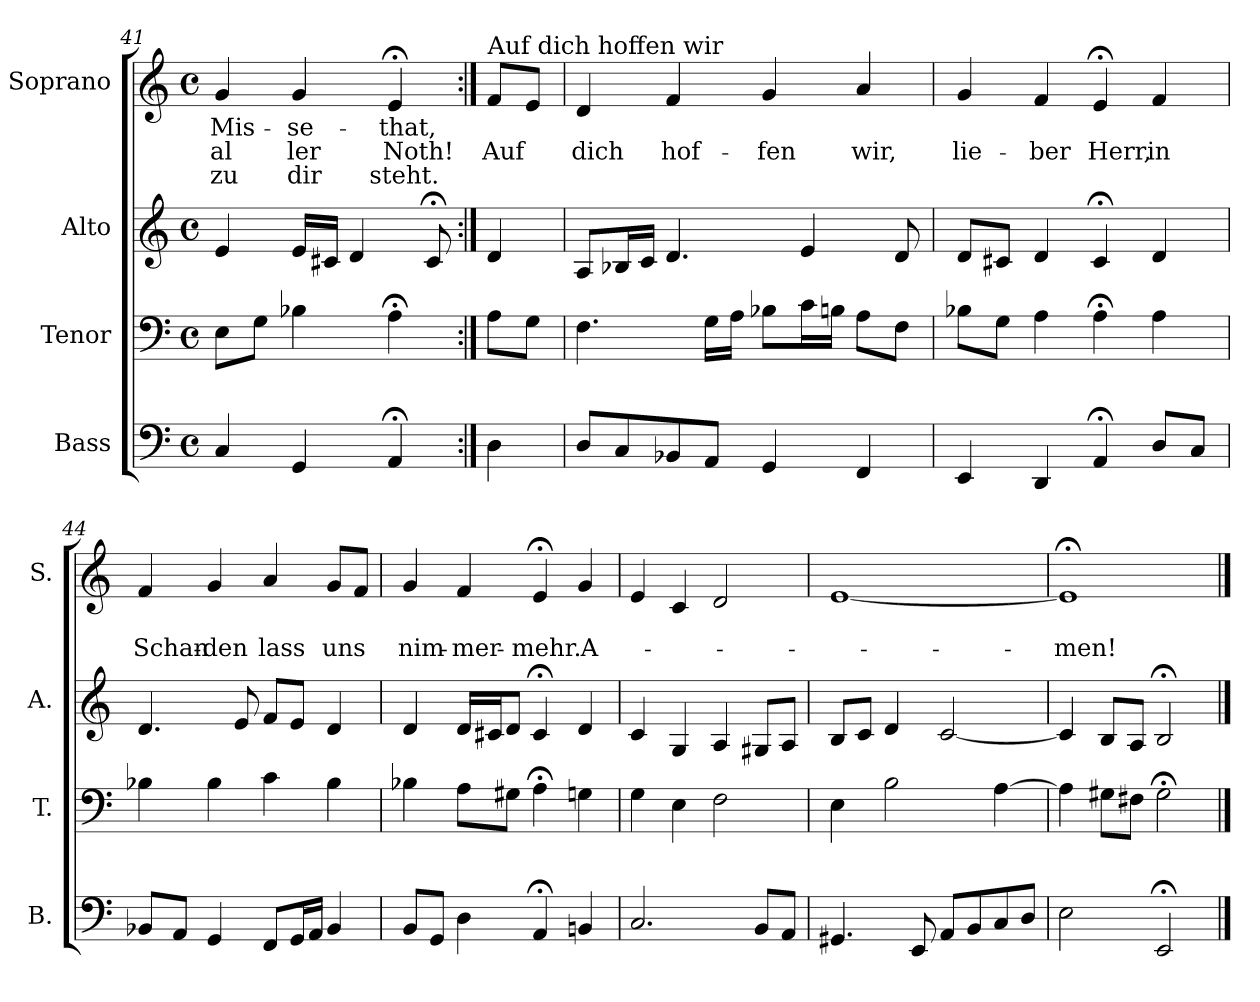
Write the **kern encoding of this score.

**kern	**kern	**kern	**kern	**text	**text	**text
*part4	*part3	*part2	*part1	*part1	*part1	*part1
*staff4	*staff3	*staff2	*staff1	*staff1	*staff1	*staff1
*I"Bass	*I"Tenor	*I"Alto	*I"Soprano	*	*	*
*I'B.	*I'T.	*I'A.	*I'S.	*	*	*
*clefF4	*clefF4	*clefG2	*clefG2	*	*	*
*k[]	*k[]	*k[]	*k[]	*	*	*
*	*	*	*a:	*	*	*
*M4/4	*M4/4	*M4/4	*M4/4	*	*	*
*met(c)	*met(c)	*met(c)	*met(c)	*	*	*
=41	=41	=41	=41	=41	=41	=41
4C/	8E\L	4e/	4g/	Mis-	al	zu
.	8G\J	.	.	.	.	.
4GG/	4B-X\	16e/LL	4g/	-se-	ler	dir
.	.	16c#X/JJ	.	.	.	.
.	.	4d/	.	.	.	.
4AA;</	4A;<\	.	4e;</	-that,	Noth!	steht.
.	.	8c#;</	.	.	.	.
!!LO:LB:g=z
=41a:|!	=41a:|!	=41a:|!	=41a:|!	=41a:|!	=41a:|!	=41a:|!
!	!	!	!LO:TX:a:t=Auf dich hoffen wir	!	!	!
4D\	8A\L	4d/	8f/L	.	Auf	.
.	8G\J	.	8e/J	.	.	.
=42	=42	=42	=42	=42	=42	=42
8D/L	4.F\	8A/L	4d/	.	dich	.
8C/	.	16B-X/L	.	.	.	.
.	.	16c/JJ	.	.	.	.
8BB-X/	.	4.d/	4f/	.	hof-	.
8AA/J	16G\LL	.	.	.	.	.
.	16A\JJ	.	.	.	.	.
4GG/	8B-X\L	.	4g/	.	-fen	.
.	16c\L	4e/	.	.	.	.
.	16Bn\JJ	.	.	.	.	.
4FF/	8A\L	.	4a/	.	wir,	.
.	8F\J	8d/	.	.	.	.
=43	=43	=43	=43	=43	=43	=43
4EE/	8B-X\L	8d/L	4g/	.	lie-	.
.	8G\J	8c#X/J	.	.	.	.
4DD/	4A\	4d/	4f/	.	-ber	.
4AA;</	4A;<\	4c#;</	4e;</	.	Herr,	.
8D/L	4A\	4d/	4f/	.	in	.
8C/J	.	.	.	.	.	.
=44	=44	=44	=44	=44	=44	=44
8BB-X/L	4B-X\	4.d/	4f/	.	Schan-	.
8AA/J	.	.	.	.	.	.
4GG/	4B-\	.	4g/	.	-den	.
.	.	8e/	.	.	.	.
8FF/L	4c\	8f/L	4a/	.	lass	.
16GG/L	.	8e/J	.	.	.	.
16AA/JJ	.	.	.	.	.	.
4BB-/	4B-\	4d/	8g/L	.	uns	.
.	.	.	8f/J	.	.	.
!!LO:PB:g=z
=45	=45	=45	=45	=45	=45	=45
8BB/L	4B-X\	4d/	4g/	.	nim-	.
8GG/J	.	.	.	.	.	.
4D\	8A\L	16d/LL	4f/	.	-mer-	.
.	.	16c#X/J	.	.	.	.
.	8G#X\J	8d/J	.	.	.	.
4AA;</	4A;<\	4c#;</	4e;</	.	-mehr.	.
4BBn/	4Gn\	4d/	4g/	.	A-	.
=46	=46	=46	=46	=46	=46	=46
2.C/	4G\	4c/	4e/	.	.	.
.	4E\	4G/	4c/	.	.	.
.	2F\	4A/	2d/	.	.	.
8BB/L	.	8G#X/L	.	.	.	.
8AA/J	.	8A/J	.	.	.	.
=47	=47	=47	=47	=47	=47	=47
4.GG#X/	4E\	8B/L	[1e	.	.	.
.	.	8c/J	.	.	.	.
.	2B\	4d/	.	.	.	.
8EE/	.	.	.	.	.	.
8AA/L	.	[2c/	.	.	.	.
8BB/	.	.	.	.	.	.
8C/	[4A\	.	.	.	.	.
8D/J	.	.	.	.	.	.
=48	=48	=48	=48	=48	=48	=48
2E\	4A\]	4c/]	1e;<]	.	-men!	.
.	8G#X\L	8B/L	.	.	.	.
.	8F#X\J	8A/J	.	.	.	.
2EE;</	2G#;<\	2B;</	.	.	.	.
==	==	==	==	==	==	==
*-	*-	*-	*-	*-	*-	*-
